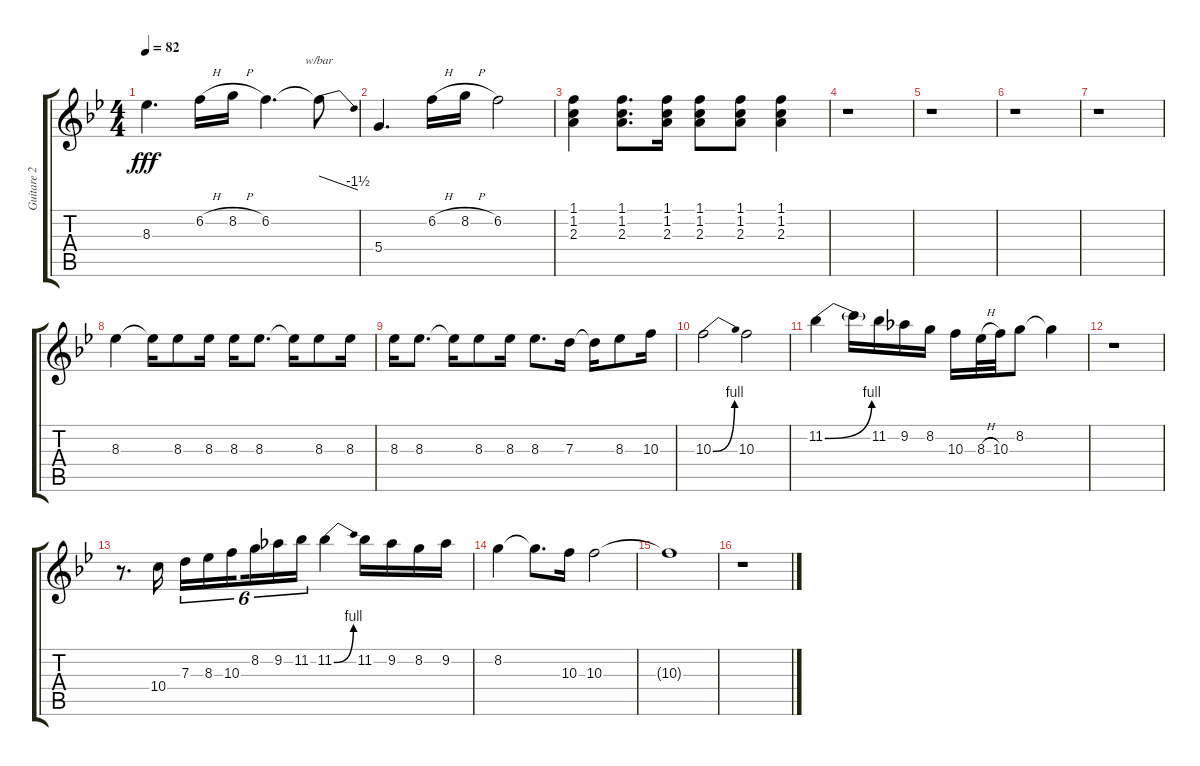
\track ("Guitare 2" "Guitare 2") {instrument overdrivenguitar}
\staff {score tabs}
\tuning (E4 B3 G3 D3 A2 E2) {hide}
\ts (4 4)
\tempo 82
\clef g2
\ks bb
8.3.4{d dy fff} 6.2{h}.16 8.2{h}.16 6.2.4{d} 6.2{t}.8{tbe (dive default 0 0 60 -6)} |
5.4.4{d} 6.2{h}.16 8.2{h}.16 6.2.2 |
(1.1 1.2 2.3).4 (1.1 1.2 2.3).8{d} (1.1 1.2 2.3).16 (1.1 1.2 2.3).8 (1.1 1.2 2.3).8 (1.1 1.2 2.3).4 |
r.1 |
r.1 |
r.1 |
r.1 |
8.3.4 8.3{t}.16 8.3.8 8.3.16 8.3.16 8.3.8{d} 8.3{t}.16 8.3.8 8.3.16 |
8.3.16 8.3.8{d} 8.3{t}.16 8.3.8 8.3.16 8.3.8{d} 7.3.16 7.3{t}.16 8.3.8 10.3.16 |
10.3{be (bend 0 0 60 4)}.2 10.3.2 |
11.2{be (bend 0 0 60 4)}.4 11.2{t}.16 11.2.16 9.2.16 8.2.16 10.3.16 8.3{h}.32 10.3.32 8.2.8 8.2{t}.4 |
r.1 |
r.8{d} 10.4.16 7.3.16{tu (6 4)} 8.3.16{tu (6 4)} 10.3.16{tu (6 4) beam splitsecondary} 8.2.16{tu (6 4)} 9.2.16{tu (6 4)} 11.2.16{tu (6 4)} 11.2{be (bend 0 0 60 4)}.4 11.2.16 9.2.16 8.2.16 9.2.16 |
8.2.4 8.2{t}.8{d} 10.3.16 10.3.2 |
10.3{t}.1 |
r.1
